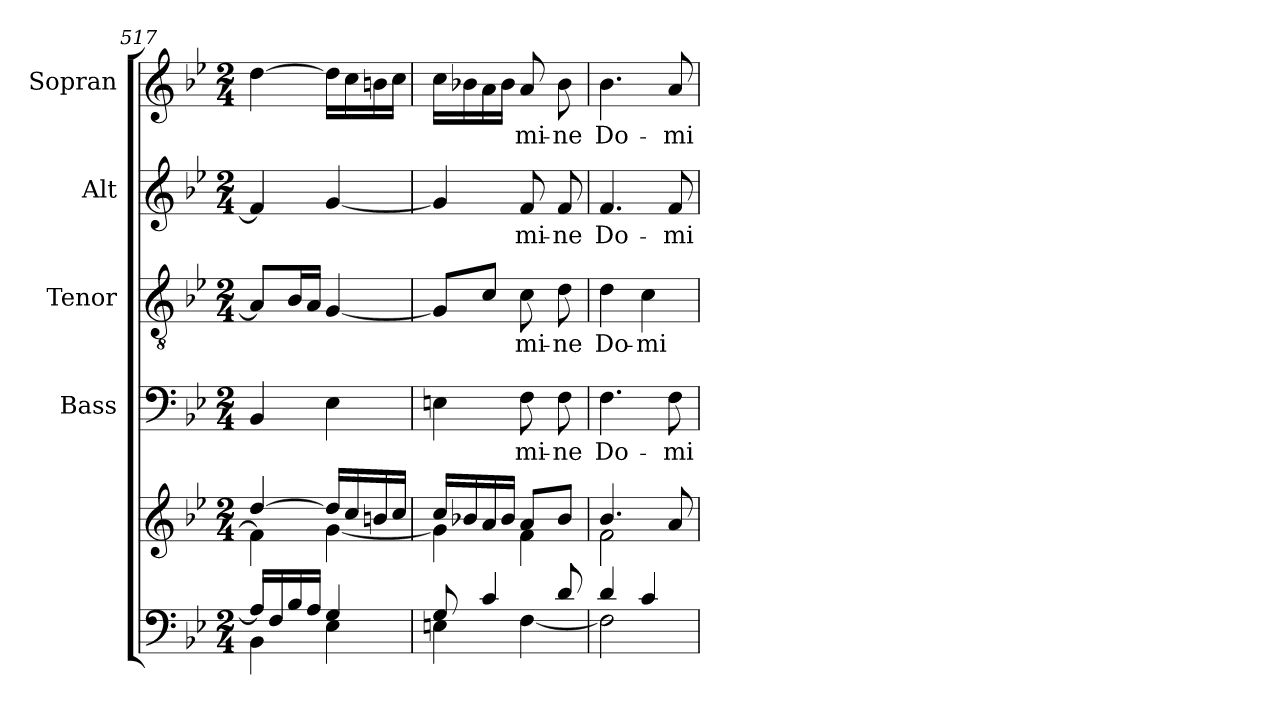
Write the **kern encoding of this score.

**kern	**kern	**kern	**text	**kern	**text	**kern	**text	**kern	**text
*part5	*part5	*part4	*part4	*part3	*part3	*part2	*part2	*part1	*part1
*staff6	*staff5	*staff4	*staff4	*staff3	*staff3	*staff2	*staff2	*staff1	*staff1
*	*	*I"Bass	*	*I"Tenor	*	*I"Alt	*	*I"Sopran	*
*	*	*I'B.	*	*I'T.	*	*I'A.	*	*I'S.	*
*clefF4	*clefG2	*clefF4	*	*clefGv2	*	*clefG2	*	*clefG2	*
*k[b-e-]	*k[b-e-]	*k[b-e-]	*	*k[b-e-]	*	*k[b-e-]	*	*k[b-e-]	*
*B-:	*B-:	*B-:	*	*B-:	*	*B-:	*	*B-:	*
*M2/4	*M2/4	*M2/4	*	*M2/4	*	*M2/4	*	*M2/4	*
=517	=517	=517	=517	=517	=517	=517	=517	=517	=517
*^	*^	*	*	*	*	*	*	*	*
16A/LL]	4BB-\	[>4dd/	4f\]	4BB-/	.	8A/L]	.	4f/]	.	[4dd\	.
16F/	.	.	.	.	.	.	.	.	.	.	.
16B-/	.	.	.	.	.	16B-/L	.	.	.	.	.
16A/JJ	.	.	.	.	.	16A/JJ	.	.	.	.	.
4G/	4E-\	16dd/LL]	[<4g\	4E-\	.	[4G/	.	[4g/	.	16dd\LL]	.
.	.	16cc/	.	.	.	.	.	.	.	16cc\	.
.	.	16bn/	.	.	.	.	.	.	.	16bn\	.
.	.	16cc/JJ	.	.	.	.	.	.	.	16cc\JJ	.
!!LO:LB:g=z
=518	=518	=518	=518	=518	=518	=518	=518	=518	=518	=518	=518
8G/	4En\	16cc/LL	4g\]	4En\	.	8G/L]	.	4g/]	.	16cc\LL	.
.	.	16b-X/	.	.	.	.	.	.	.	16b-X\	.
4c/	.	16a/	.	.	.	8c/J	.	.	.	16a\	.
.	.	16b-/JJ	.	.	.	.	.	.	.	16b-\JJ	.
!	!	!	!	!	!LO:LY:b	!	!LO:LY:b	!	!LO:LY:b	!	!LO:LY:b
.	[<4F\	8a/L	4f\	8F\	-mi-	8c\	-mi-	8f/	-mi-	8a/	-mi-
!	!	!	!	!	!LO:LY:b	!	!LO:LY:b	!	!LO:LY:b	!	!LO:LY:b
8d/	.	8b-/J	.	8F\	-ne	8d\	-ne	8f/	-ne	8b-\	-ne
=519	=519	=519	=519	=519	=519	=519	=519	=519	=519	=519	=519
!	!	!	!	!	!LO:LY:b	!	!LO:LY:b	!	!LO:LY:b	!	!LO:LY:b
4d/	2F\]	4.b-/	2f\	4.F\	Do-	4d\	Do-	4.f/	Do-	4.b-\	Do-
!	!	!	!	!	!	!	!LO:LY:b	!	!	!	!
4c/	.	.	.	.	.	4c\	-mi-	.	.	.	.
!	!	!	!	!	!LO:LY:b	!	!	!	!LO:LY:b	!	!LO:LY:b
.	.	8a/	.	8F\	-mi-	.	.	8f/	-mi-	8a/	-mi-
*v	*v	*	*	*	*	*	*	*	*	*	*
*	*v	*v	*	*	*	*	*	*	*	*
=	=	=	=	=	=	=	=	=	=
*-	*-	*-	*-	*-	*-	*-	*-	*-	*-
